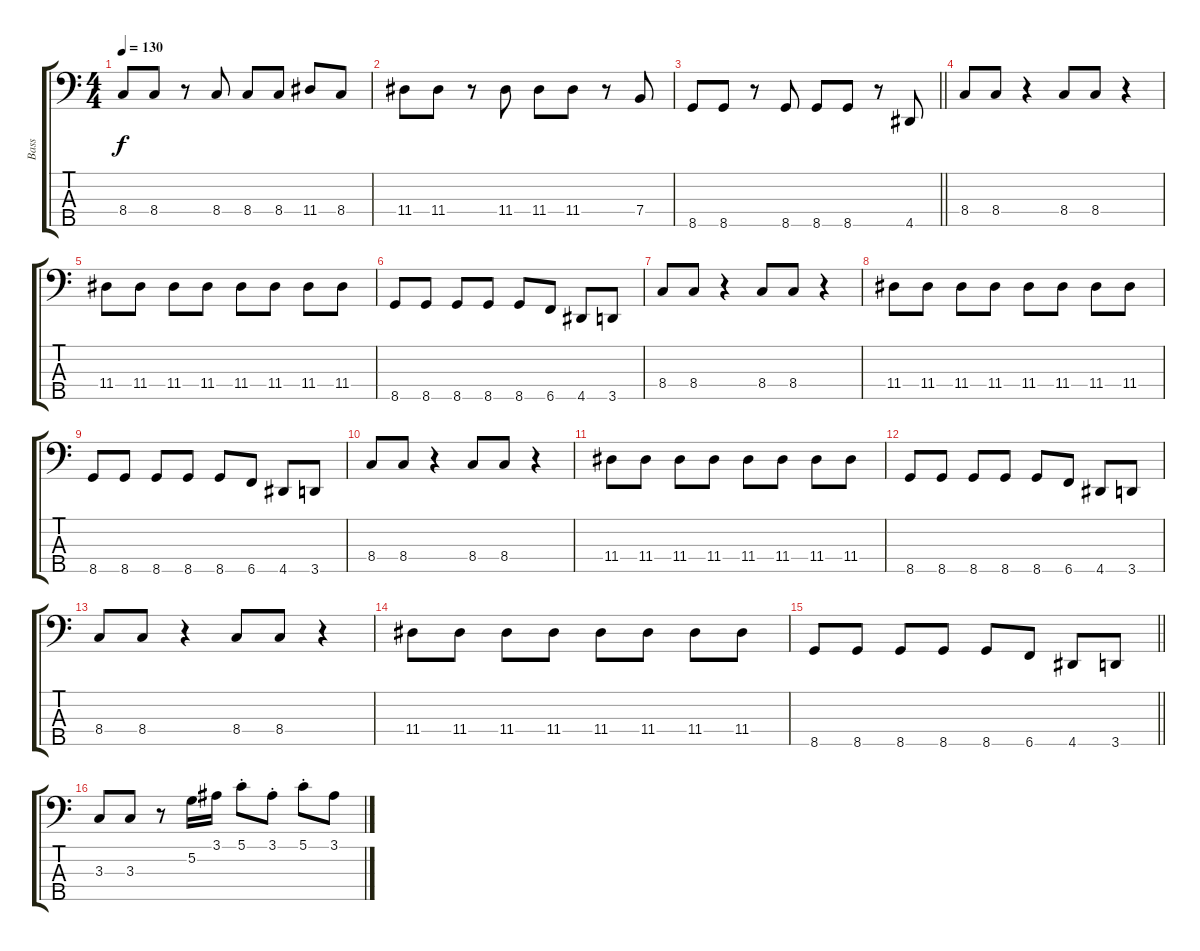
\track ("Bass" "Bass") {instrument electricbasspick}
\staff {score tabs}
\tuning (G2 D2 A1 E1 B0) {hide}
\ts (4 4)
\tempo 130
\clef f4
\ks c
8.4.8{dy f} 8.4.8 r.8 8.4.8 8.4.8 8.4.8 11.4.8 8.4.8 |
11.4.8 11.4.8 r.8 11.4.8 11.4.8 11.4.8 r.8 7.4.8 |
\barLineRight lightlight
8.5.8 8.5.8 r.8 8.5.8 8.5.8 8.5.8 r.8 4.5.8 |
\section ("" "")
8.4.8 8.4.8 r.4 8.4.8 8.4.8 r.4 |
11.4.8 11.4.8 11.4.8 11.4.8 11.4.8 11.4.8 11.4.8 11.4.8 |
8.5.8 8.5.8 8.5.8 8.5.8 8.5.8 6.5.8 4.5.8 3.5.8 |
8.4.8 8.4.8 r.4 8.4.8 8.4.8 r.4 |
11.4.8 11.4.8 11.4.8 11.4.8 11.4.8 11.4.8 11.4.8 11.4.8 |
8.5.8 8.5.8 8.5.8 8.5.8 8.5.8 6.5.8 4.5.8 3.5.8 |
8.4.8 8.4.8 r.4 8.4.8 8.4.8 r.4 |
11.4.8 11.4.8 11.4.8 11.4.8 11.4.8 11.4.8 11.4.8 11.4.8 |
8.5.8 8.5.8 8.5.8 8.5.8 8.5.8 6.5.8 4.5.8 3.5.8 |
8.4.8 8.4.8 r.4 8.4.8 8.4.8 r.4 |
11.4.8 11.4.8 11.4.8 11.4.8 11.4.8 11.4.8 11.4.8 11.4.8 |
\barLineRight lightlight
8.5.8 8.5.8 8.5.8 8.5.8 8.5.8 6.5.8 4.5.8 3.5.8 |
\section ("" "")
3.3.8 3.3.8 r.8 5.2.16 3.1.16 5.1{st}.8 3.1{st}.8 5.1{st}.8 3.1.8
